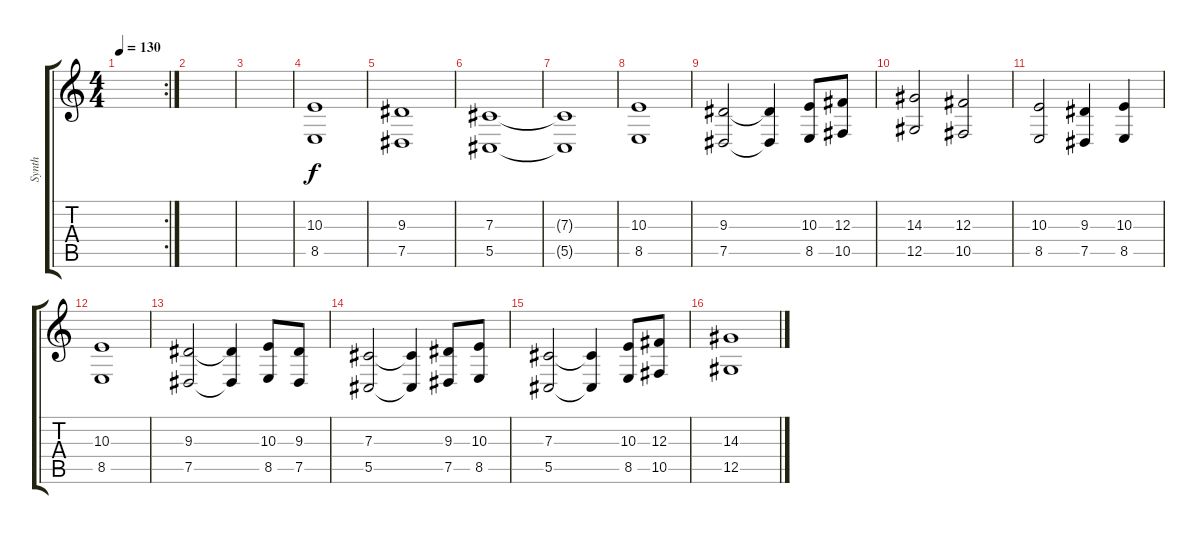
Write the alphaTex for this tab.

\track ("Synth" "Synth") {instrument stringensemble1}
\staff {score tabs}
\tuning (Eb4 Bb3 Gb3 Db3 Ab2 Db2) {hide}
\rc 2
\ts (4 4)
\tempo 130
\clef g2
\ks c
|
|
|
(10.3 8.5).1 |
(9.3 7.5).1 |
(7.3 5.5).1 |
(7.3{t} 5.5{t}).1 |
(10.3 8.5).1 |
(9.3 7.5).2 (9.3{t} 7.5{t}).4 (10.3 8.5).8 (12.3 10.5).8 |
(14.3 12.5).2 (12.3 10.5).2 |
(10.3 8.5).2 (9.3 7.5).4 (10.3 8.5).4 |
(10.3 8.5).1 |
(9.3 7.5).2 (9.3{t} 7.5{t}).4 (10.3 8.5).8 (9.3 7.5).8 |
(7.3 5.5).2 (7.3{t} 5.5{t}).4 (9.3 7.5).8 (10.3 8.5).8 |
(7.3 5.5).2 (7.3{t} 5.5{t}).4 (10.3 8.5).8 (12.3 10.5).8 |
(14.3 12.5).1
